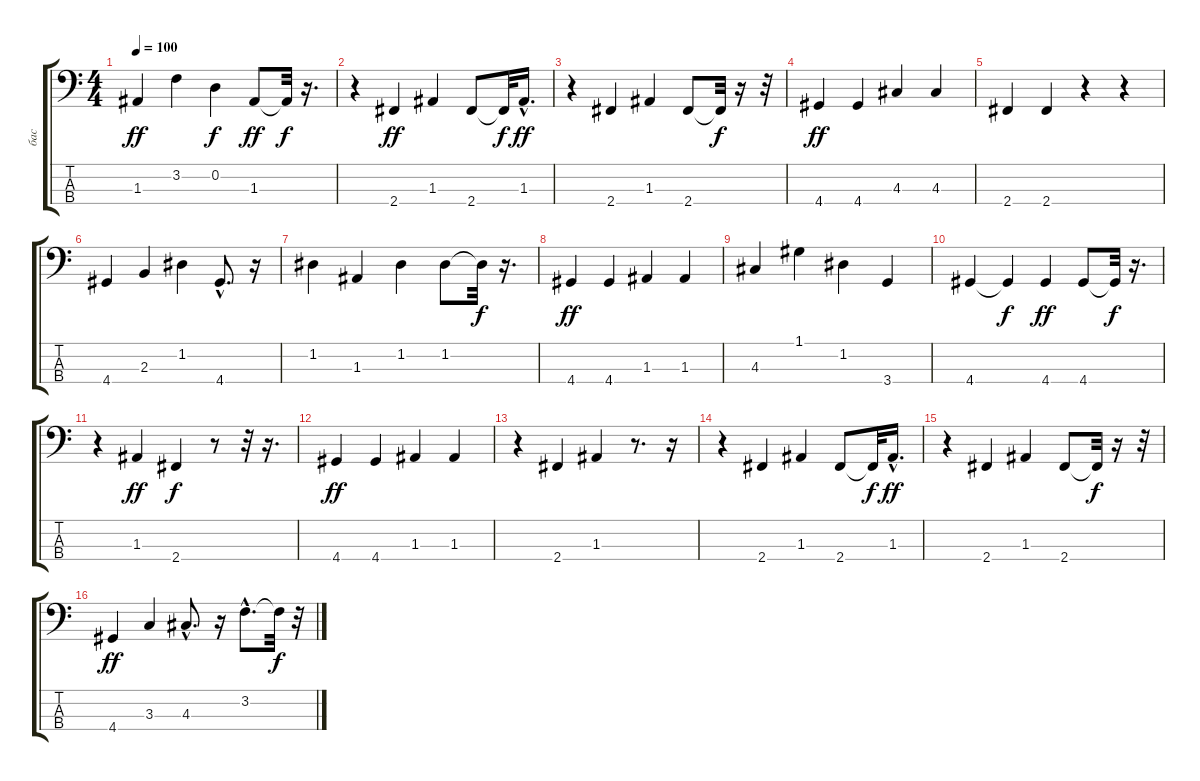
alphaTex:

\track ("бас" "бас") {instrument acousticbass}
\staff {score tabs}
\tuning (G2 D2 A1 E1) {hide}
\ts (4 4)
\tempo 100
\clef f4
\ks c
1.3.4{dy ff instrument acousticbass} 3.2.4 0.2.4{dy f} 1.3.8{dy ff} 1.3{t}.32{dy f} r.16{d} |
r.4 2.4.4{dy ff} 1.3.4 2.4.8 2.4{t}.32{dy f} 1.3{hac}.16{d dy ff} |
r.4 2.4.4 1.3.4 2.4.8 2.4{t}.32{dy f} r.16 r.32 |
4.4.4{dy ff} 4.4.4 4.3.4 4.3.4 |
2.4.4 2.4.4 r.4 r.4 |
4.4.4 2.3.4 1.2.4 4.4{hac}.8{d} r.16 |
1.2.4 1.3.4 1.2.4 1.2.8 1.2{t}.32{dy f} r.16{d} |
4.4.4{dy ff} 4.4.4 1.3.4 1.3.4 |
4.3.4 1.1.4 1.2.4{volume 13} 3.4.4{volume 14} |
4.4.4 4.4{t}.4{dy f volume 14} 4.4.4{dy ff} 4.4.8 4.4{t}.32{dy f} r.16{d} |
r.4 1.3.4{dy ff volume 13} 2.4.4{dy f volume 13} r.8 r.32 r.16{d} |
4.4.4{dy ff} 4.4.4 1.3.4 1.3.4 |
r.4 2.4.4 1.3.4 r.8{d} r.16 |
r.4 2.4.4 1.3.4 2.4.8 2.4{t}.32{dy f} 1.3{hac}.16{d dy ff} |
r.4 2.4.4 1.3.4 2.4.8 2.4{t}.32{dy f} r.16 r.32 |
4.4.4{dy ff} 3.3.4 4.3{hac}.8{d} r.16 3.2{hac}.8{d} 3.2{t}.32{dy f} r.32
